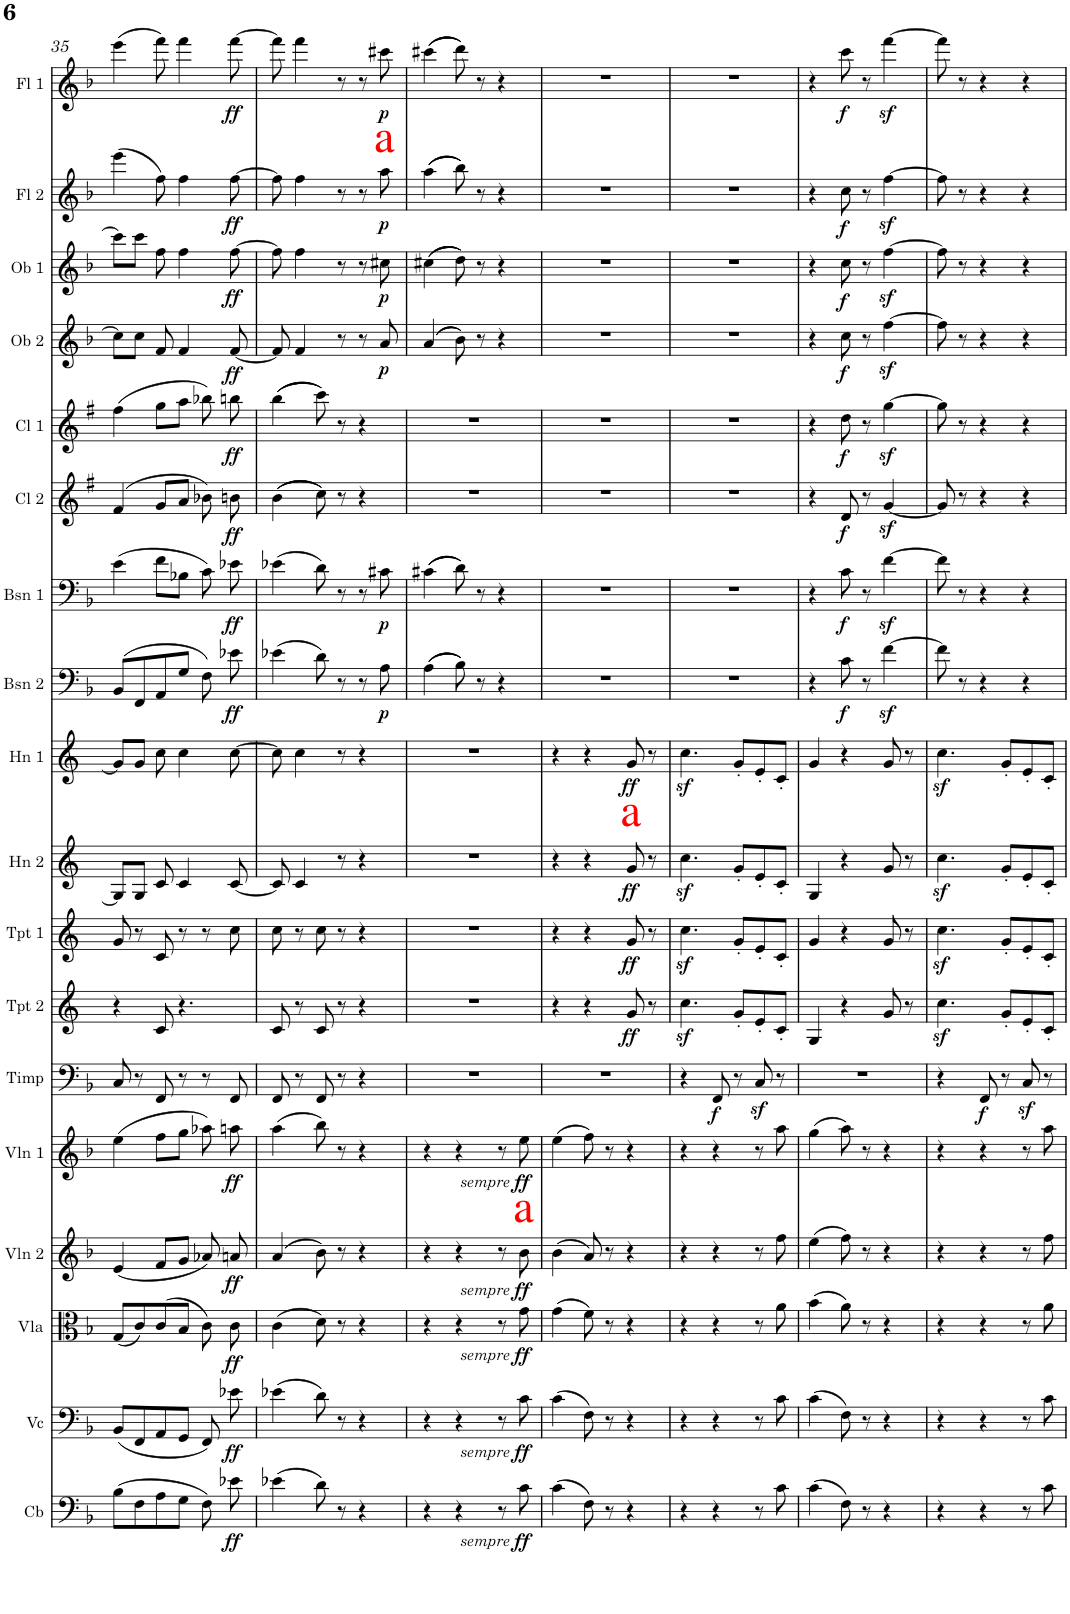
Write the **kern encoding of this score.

**kern	**dynam	**kern	**dynam	**kern	**dynam	**kern	**dynam	**kern	**text	**dynam	**kern	**dynam	**kern	**dynam	**kern	**dynam	**kern	**dynam	**kern	**text	**dynam	**kern	**dynam	**kern	**dynam	**kern	**dynam	**kern	**dynam	**kern	**dynam	**kern	**dynam	**kern	**dynam	**kern	**text	**dynam
*part18	*part18	*part17	*part17	*part16	*part16	*part15	*part15	*part14	*part14	*part14	*part13	*part13	*part12	*part12	*part11	*part11	*part10	*part10	*part9	*part9	*part9	*part8	*part8	*part7	*part7	*part6	*part6	*part5	*part5	*part4	*part4	*part3	*part3	*part2	*part2	*part1	*part1	*part1
*staff18	*staff18	*staff17	*staff17	*staff16	*staff16	*staff15	*staff15	*staff14	*staff14	*staff14	*staff13	*staff13	*staff12	*staff12	*staff11	*staff11	*staff10	*staff10	*staff9	*staff9	*staff9	*staff8	*staff8	*staff7	*staff7	*staff6	*staff6	*staff5	*staff5	*staff4	*staff4	*staff3	*staff3	*staff2	*staff2	*staff1	*staff1	*staff1
*I"Contrabass	*	*I"Violoncello	*	*I"Viola	*	*I"Violin 2	*	*I"Violin 1	*	*	*I"Timpani	*	*I"F Trumpet 2	*	*I"F Trumpet 1	*	*I"F Horn 2	*	*I"F Horn 1	*	*	*I"Bassoon 2	*	*I"Bassoon 1	*	*I"Bb Clarinet 2	*	*I"Bb Clarinet 1	*	*I"Oboe 2	*	*I"Oboe 1	*	*I"Flute 2	*	*I"Flute 1	*	*
*I'Cb	*	*I'Vc	*	*I'Vla	*	*I'Vln 2	*	*I'Vln 1	*	*	*I'Timp	*	*I'Tpt 2	*	*I'Tpt 1	*	*I'Hn 2	*	*I'Hn 1	*	*	*I'Bsn 2	*	*I'Bsn 1	*	*I'Cl 2	*	*I'Cl 1	*	*I'Ob 2	*	*I'Ob 1	*	*I'Fl 2	*	*I'Fl 1	*	*
!!LO:PB:g=z
*clefF4	*	*clefF4	*	*clefC3	*	*clefG2	*	*clefG2	*	*	*clefF4	*	*clefG2	*	*clefG2	*	*clefG2	*	*clefG2	*	*	*clefF4	*	*clefF4	*	*clefG2	*	*clefG2	*	*clefG2	*	*clefG2	*	*clefG2	*	*clefG2	*	*
*Trd7c12	*	*	*	*	*	*	*	*	*	*	*	*	*Trd-3c-5	*	*Trd-3c-5	*	*Trd4c7	*	*Trd4c7	*	*	*	*	*	*	*Trd1c2	*	*Trd1c2	*	*	*	*	*	*	*	*	*	*
*k[b-]	*	*k[b-]	*	*k[b-]	*	*k[b-]	*	*k[b-]	*	*	*k[b-]	*	*k[]	*	*k[]	*	*k[]	*	*k[]	*	*	*k[b-]	*	*k[b-]	*	*k[f#]	*	*k[f#]	*	*k[b-]	*	*k[b-]	*	*k[b-]	*	*k[b-]	*	*
*M3/4	*	*M3/4	*	*M3/4	*	*M3/4	*	*M3/4	*	*	*M3/4	*	*M3/4	*	*M3/4	*	*M3/4	*	*M3/4	*	*	*M3/4	*	*M3/4	*	*M3/4	*	*M3/4	*	*M3/4	*	*M3/4	*	*M3/4	*	*M3/4	*	*
=35	=35	=35	=35	=35	=35	=35	=35	=35	=35	=35	=35	=35	=35	=35	=35	=35	=35	=35	=35	=35	=35	=35	=35	=35	=35	=35	=35	=35	=35	=35	=35	=35	=35	=35	=35	=35	=35	=35
(8B-\L	.	(8BB-/L	.	(8G/L	.	(4e/	.	(4ee\	.	.	8C/	.	4r	.	8g/	.	8G/L]	.	8g/L]	.	.	(8BB-/L	.	(4e\	.	(4f#/	.	(4ff#\	.	8cc\L]	.	8ccc\L]	.	(4eee\	.	(4eee\	.	.
8F\	.	8FF/	.	8c/)	.	.	.	.	.	.	8r	.	.	.	8r	.	8G/J	.	8g/J	.	.	8FF/	.	.	.	.	.	.	.	8cc\J	.	8ccc\J	.	.	.	.	.	.
8A\	.	8AA/	.	(8c/	.	8f/L	.	8ff\L	.	.	8FF/	.	8c/	.	8c/	.	8c/	.	8cc\	.	.	8AA/	.	8f\L	.	8g/L	.	8gg\L	.	8f/	.	8ff\	.	8ff\)	.	8fff\)	.	.
8G\J	.	8GG/J	.	8B-/J	.	8g/J	.	8gg\J	.	.	8r	.	4.r	.	8r	.	4c/	.	4cc\	.	.	8G/J	.	8B-X\J	.	8a/J	.	8aa\J	.	4f/	.	4ff\	.	4ff\	.	4fff\	.	.
8F\)	.	8FF/)	.	8c\)	.	8a-X/)	.	8aa-X\)	.	.	8r	.	.	.	8r	.	.	.	.	.	.	8F\)	.	8c\)	.	8b-X\)	.	8bb-X\)	.	.	.	.	.	.	.	.	.	.
!	!LO:DY:b	!	!LO:DY:b	!	!LO:DY:b	!	!LO:DY:b	!	!	!LO:DY:b	!	!	!	!	!	!	!	!	!	!	!	!	!LO:DY:b	!	!LO:DY:b	!	!LO:DY:b	!	!LO:DY:b	!	!LO:DY:b	!	!LO:DY:b	!	!LO:DY:b	!	!	!LO:DY:b
8e-X\	ff	8e-X\	ff	8c\	ff	8an/	ff	8aan\	.	ff	8FF/	.	.	.	8cc\	.	[8c/	.	[8cc\	.	.	8e-X\	ff	8e-X\	ff	8bn\	ff	8bbn\	ff	[8f/	ff	[8ff\	ff	[8ff\	ff	[8fff\	.	ff
=36	=36	=36	=36	=36	=36	=36	=36	=36	=36	=36	=36	=36	=36	=36	=36	=36	=36	=36	=36	=36	=36	=36	=36	=36	=36	=36	=36	=36	=36	=36	=36	=36	=36	=36	=36	=36	=36	=36
(4e-X\	.	(4e-X\	.	(4c\	.	(4a/	.	(4aa\	.	.	8FF/	.	8c/	.	8cc\	.	8c/]	.	8cc\]	.	.	(4e-X\	.	(4e-X\	.	((4b\	.	((4bb\	.	8f/]	.	8ff\]	.	8ff\]	.	8fff\]	.	.
.	.	.	.	.	.	.	.	.	.	.	8r	.	8r	.	8r	.	4c/	.	4cc\	.	.	.	.	.	.	.	.	.	.	4f/	.	4ff\	.	4ff\	.	4fff\	.	.
8d\)	.	8d\)	.	8d\)	.	8b-\)	.	8bb-\)	.	.	8FF/	.	8c/	.	8cc\	.	.	.	.	.	.	8d\)	.	8d\)	.	8cc\))	.	8ccc\))	.	.	.	.	.	.	.	.	.	.
8r	.	8r	.	8r	.	8r	.	8r	.	.	8r	.	8r	.	8r	.	8r	.	8r	.	.	8r	.	8r	.	8r	.	8r	.	8r	.	8r	.	8r	.	8r	.	.
4r	.	4r	.	4r	.	4r	.	4r	.	.	4r	.	4r	.	4r	.	4r	.	4r	.	.	8r	.	8r	.	4r	.	4r	.	8r	.	8r	.	8r	.	8r	.	.
!	!	!	!	!	!	!	!	!	!	!	!	!	!	!	!	!	!	!	!	!	!	!	!LO:DY:b	!	!LO:DY:b	!	!	!	!	!	!LO:DY:b	!	!LO:DY:b	!	!LO:DY:b	!	!LO:LY:b:color=#FF0000	!LO:DY:b
.	.	.	.	.	.	.	.	.	.	.	.	.	.	.	.	.	.	.	.	.	.	8A\	p	8c#X\	p	.	.	.	.	8a/	p	8cc#X\	p	8aa\	p	8ccc#X\	a	p
=37	=37	=37	=37	=37	=37	=37	=37	=37	=37	=37	=37	=37	=37	=37	=37	=37	=37	=37	=37	=37	=37	=37	=37	=37	=37	=37	=37	=37	=37	=37	=37	=37	=37	=37	=37	=37	=37	=37
4r	.	4r	.	4r	.	4r	.	4r	.	.	2.r	.	2.r	.	2.r	.	2.r	.	2.r	.	.	((4A\	.	((4c#X\	.	2.r	.	2.r	.	((4a/	.	((4cc#X\	.	((4aa\	.	((4ccc#X\	.	.
4r	.	4r	.	4r	.	4r	.	4r	.	.	.	.	.	.	.	.	.	.	.	.	.	8B-\))	.	8d\))	.	.	.	.	.	8b-\))	.	8dd\))	.	8bb-\))	.	8ddd\))	.	.
.	.	.	.	.	.	.	.	.	.	.	.	.	.	.	.	.	.	.	.	.	.	8r	.	8r	.	.	.	.	.	8r	.	8r	.	8r	.	8r	.	.
8r	.	8r	.	8r	.	8r	.	8r	.	.	.	.	.	.	.	.	.	.	.	.	.	4r	.	4r	.	.	.	.	.	4r	.	4r	.	4r	.	4r	.	.
!	!LO:DY:b	!	!	!	!	!	!	!	!LO:LY:b:color=#FF0000	!	!	!	!	!	!	!	!	!	!	!	!	!	!	!	!	!	!	!	!	!	!	!	!	!	!	!	!	!
!	!LO:DY:n=1:b	!	!LO:DY:b	!	!	!	!	!	!	!	!	!	!	!	!	!	!	!	!	!	!	!	!	!	!	!	!	!	!	!	!	!	!	!	!	!	!	!
!	!	!	!LO:DY:n=1:b	!	!LO:DY:b	!	!	!	!	!	!	!	!	!	!	!	!	!	!	!	!	!	!	!	!	!	!	!	!	!	!	!	!	!	!	!	!	!
!	!	!	!	!	!LO:DY:n=1:b	!	!LO:DY:b	!	!	!	!	!	!	!	!	!	!	!	!	!	!	!	!	!	!	!	!	!	!	!	!	!	!	!	!	!	!	!
!	!	!	!	!	!	!	!LO:DY:n=1:b	!	!	!LO:DY:b	!	!	!	!	!	!	!	!	!	!	!	!	!	!	!	!	!	!	!	!	!	!	!	!	!	!	!	!
!	!	!	!	!	!	!	!	!	!	!LO:DY:n=1:b	!	!	!	!	!	!	!	!	!	!	!	!	!	!	!	!	!	!	!	!	!	!	!	!	!	!	!	!
8c\	other-dynamics ff	8c\	other-dynamics ff	8g\	other-dynamics ff	8b-\	other-dynamics ff	8ee\	a	other-dynamics ff	.	.	.	.	.	.	.	.	.	.	.	.	.	.	.	.	.	.	.	.	.	.	.	.	.	.	.	.
=38	=38	=38	=38	=38	=38	=38	=38	=38	=38	=38	=38	=38	=38	=38	=38	=38	=38	=38	=38	=38	=38	=38	=38	=38	=38	=38	=38	=38	=38	=38	=38	=38	=38	=38	=38	=38	=38	=38
(4c\	.	(4c\	.	(4g\	.	(4b-\	.	(4ee\	.	.	2.r	.	4r	.	4r	.	4r	.	4r	.	.	2.r	.	2.r	.	2.r	.	2.r	.	2.r	.	2.r	.	2.r	.	2.r	.	.
8F\)	.	8F\)	.	8f\)	.	8a/)	.	8ff\)	.	.	.	.	4r	.	4r	.	4r	.	4r	.	.	.	.	.	.	.	.	.	.	.	.	.	.	.	.	.	.	.
8r	.	8r	.	8r	.	8r	.	8r	.	.	.	.	.	.	.	.	.	.	.	.	.	.	.	.	.	.	.	.	.	.	.	.	.	.	.	.	.	.
!	!	!	!	!	!	!	!	!	!	!	!	!	!	!LO:DY:b	!	!LO:DY:b	!	!LO:DY:b	!	!LO:LY:b:color=#FF0000	!LO:DY:b	!	!	!	!	!	!	!	!	!	!	!	!	!	!	!	!	!
4r	.	4r	.	4r	.	4r	.	4r	.	.	.	.	8g/	ff	8g/	ff	8g/	ff	8g/	a	ff	.	.	.	.	.	.	.	.	.	.	.	.	.	.	.	.	.
.	.	.	.	.	.	.	.	.	.	.	.	.	8r	.	8r	.	8r	.	8r	.	.	.	.	.	.	.	.	.	.	.	.	.	.	.	.	.	.	.
=39	=39	=39	=39	=39	=39	=39	=39	=39	=39	=39	=39	=39	=39	=39	=39	=39	=39	=39	=39	=39	=39	=39	=39	=39	=39	=39	=39	=39	=39	=39	=39	=39	=39	=39	=39	=39	=39	=39
4r	.	4r	.	4r	.	4r	.	4r	.	.	4r	.	4.ccz<\	.	4.ccz<\	.	4.ccz<\	.	4.ccz<\	.	.	2.r	.	2.r	.	2.r	.	2.r	.	2.r	.	2.r	.	2.r	.	2.r	.	.
!	!	!	!	!	!	!	!	!	!	!	!	!LO:DY:b	!	!	!	!	!	!	!	!	!	!	!	!	!	!	!	!	!	!	!	!	!	!	!	!	!	!
4r	.	4r	.	4r	.	4r	.	4r	.	.	8FF/	f	.	.	.	.	.	.	.	.	.	.	.	.	.	.	.	.	.	.	.	.	.	.	.	.	.	.
.	.	.	.	.	.	.	.	.	.	.	8r	.	8g'/L	.	8g'/L	.	8g'/L	.	8g'/L	.	.	.	.	.	.	.	.	.	.	.	.	.	.	.	.	.	.	.
8r	.	8r	.	8r	.	8r	.	8r	.	.	8Cz</	.	8e'/	.	8e'/	.	8e'/	.	8e'/	.	.	.	.	.	.	.	.	.	.	.	.	.	.	.	.	.	.	.
8c\	.	8c\	.	8a\	.	8ff\	.	8aa\	.	.	8r	.	8c'/J	.	8c'/J	.	8c'/J	.	8c'/J	.	.	.	.	.	.	.	.	.	.	.	.	.	.	.	.	.	.	.
=40	=40	=40	=40	=40	=40	=40	=40	=40	=40	=40	=40	=40	=40	=40	=40	=40	=40	=40	=40	=40	=40	=40	=40	=40	=40	=40	=40	=40	=40	=40	=40	=40	=40	=40	=40	=40	=40	=40
(4c\	.	(4c\	.	(4b-\	.	(4ee\	.	(4gg\	.	.	2.r	.	4G/	.	4g/	.	4G/	.	4g/	.	.	4r	.	4r	.	4r	.	4r	.	4r	.	4r	.	4r	.	4r	.	.
!	!	!	!	!	!	!	!	!	!	!	!	!	!	!	!	!	!	!	!	!	!	!	!LO:DY:b	!	!LO:DY:b	!	!LO:DY:b	!	!LO:DY:b	!	!LO:DY:b	!	!LO:DY:b	!	!LO:DY:b	!	!	!LO:DY:b
8F\)	.	8F\)	.	8a\)	.	8ff\)	.	8aa\)	.	.	.	.	4r	.	4r	.	4r	.	4r	.	.	8c\	f	8c\	f	8d/	f	8dd\	f	8cc\	f	8cc\	f	8cc\	f	8ccc\	.	f
8r	.	8r	.	8r	.	8r	.	8r	.	.	.	.	.	.	.	.	.	.	.	.	.	8r	.	8r	.	8r	.	8r	.	8r	.	8r	.	8r	.	8r	.	.
4r	.	4r	.	4r	.	4r	.	4r	.	.	.	.	8g/	.	8g/	.	8g/	.	8g/	.	.	[4fz<\	.	[4fz<\	.	[4gz</	.	[4ggz<\	.	[4ffz<\	.	[4ffz<\	.	[4ffz<\	.	[4fffz<\	.	.
.	.	.	.	.	.	.	.	.	.	.	.	.	8r	.	8r	.	8r	.	8r	.	.	.	.	.	.	.	.	.	.	.	.	.	.	.	.	.	.	.
=41	=41	=41	=41	=41	=41	=41	=41	=41	=41	=41	=41	=41	=41	=41	=41	=41	=41	=41	=41	=41	=41	=41	=41	=41	=41	=41	=41	=41	=41	=41	=41	=41	=41	=41	=41	=41	=41	=41
4r	.	4r	.	4r	.	4r	.	4r	.	.	4r	.	4.ccz<\	.	4.ccz<\	.	4.ccz<\	.	4.ccz<\	.	.	8f\]	.	8f\]	.	8g/]	.	8gg\]	.	8ff\]	.	8ff\]	.	8ff\]	.	8fff\]	.	.
.	.	.	.	.	.	.	.	.	.	.	.	.	.	.	.	.	.	.	.	.	.	8r	.	8r	.	8r	.	8r	.	8r	.	8r	.	8r	.	8r	.	.
!	!	!	!	!	!	!	!	!	!	!	!	!LO:DY:b	!	!	!	!	!	!	!	!	!	!	!	!	!	!	!	!	!	!	!	!	!	!	!	!	!	!
4r	.	4r	.	4r	.	4r	.	4r	.	.	8FF/	f	.	.	.	.	.	.	.	.	.	4r	.	4r	.	4r	.	4r	.	4r	.	4r	.	4r	.	4r	.	.
.	.	.	.	.	.	.	.	.	.	.	8r	.	8g'/L	.	8g'/L	.	8g'/L	.	8g'/L	.	.	.	.	.	.	.	.	.	.	.	.	.	.	.	.	.	.	.
8r	.	8r	.	8r	.	8r	.	8r	.	.	8Cz</	.	8e'/	.	8e'/	.	8e'/	.	8e'/	.	.	4r	.	4r	.	4r	.	4r	.	4r	.	4r	.	4r	.	4r	.	.
8c\	.	8c\	.	8a\	.	8ff\	.	8aa\	.	.	8r	.	8c'/J	.	8c'/J	.	8c'/J	.	8c'/J	.	.	.	.	.	.	.	.	.	.	.	.	.	.	.	.	.	.	.
=	=	=	=	=	=	=	=	=	=	=	=	=	=	=	=	=	=	=	=	=	=	=	=	=	=	=	=	=	=	=	=	=	=	=	=	=	=	=
*-	*-	*-	*-	*-	*-	*-	*-	*-	*-	*-	*-	*-	*-	*-	*-	*-	*-	*-	*-	*-	*-	*-	*-	*-	*-	*-	*-	*-	*-	*-	*-	*-	*-	*-	*-	*-	*-	*-
